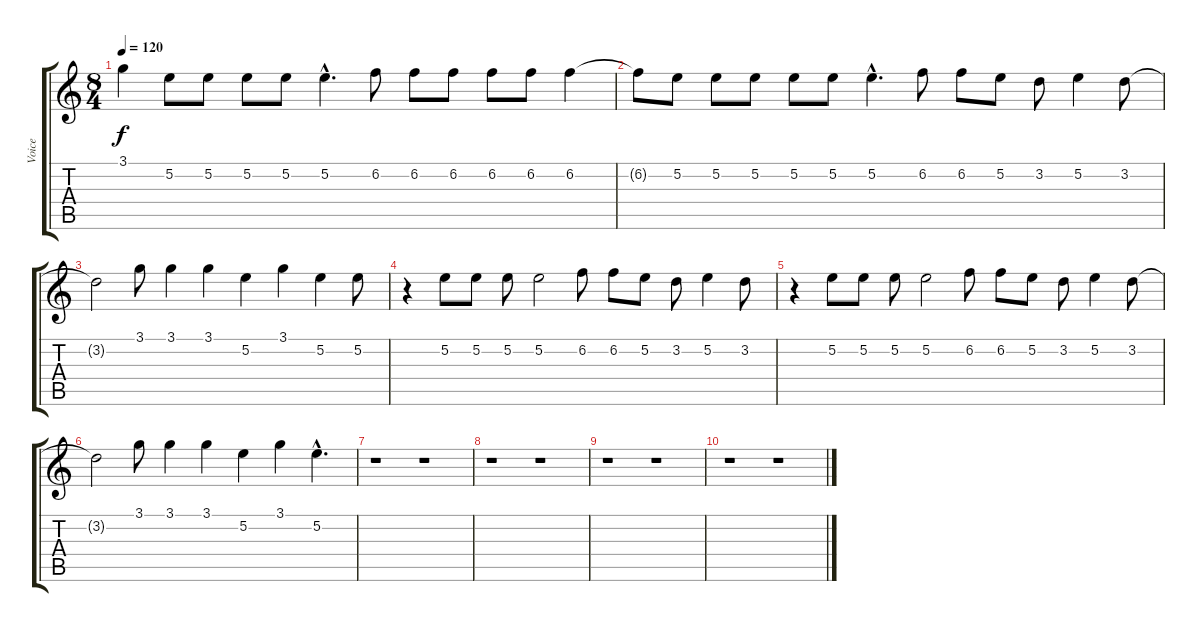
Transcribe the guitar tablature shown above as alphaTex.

\track ("Voice" "Voice") {instrument electricguitarclean}
\staff {score tabs}
\tuning (E4 B3 G3 D3 A2 E2) {hide}
\ts (8 4)
\tempo 120
\clef g2
\ks c
3.1{t}.4{dy f} 5.2.8 5.2.8 5.2.8 5.2.8 5.2{hac}.4{d} 6.2.8 6.2.8 6.2.8 6.2.8 6.2.8 6.2.4 |
6.2{t}.8 5.2.8 5.2.8 5.2.8 5.2.8 5.2.8 5.2{hac}.4{d} 6.2.8 6.2.8 5.2.8 3.2.8 5.2.4 3.2.8 |
3.2{t}.2 3.1.8 3.1.4 3.1.4 5.2.4 3.1.4 5.2.4 5.2.8 |
r.4 5.2.8 5.2.8 5.2.8 5.2.2 6.2.8 6.2.8 5.2.8 3.2.8 5.2.4 3.2.8 |
r.4 5.2.8 5.2.8 5.2.8 5.2.2 6.2.8 6.2.8 5.2.8 3.2.8 5.2.4 3.2.8 |
3.2{t}.2 3.1.8 3.1.4 3.1.4 5.2.4 3.1.4 5.2{hac}.4{d} |
r.1 r.1 |
r.1 r.1 |
r.1 r.1 |
r.1 r.1
